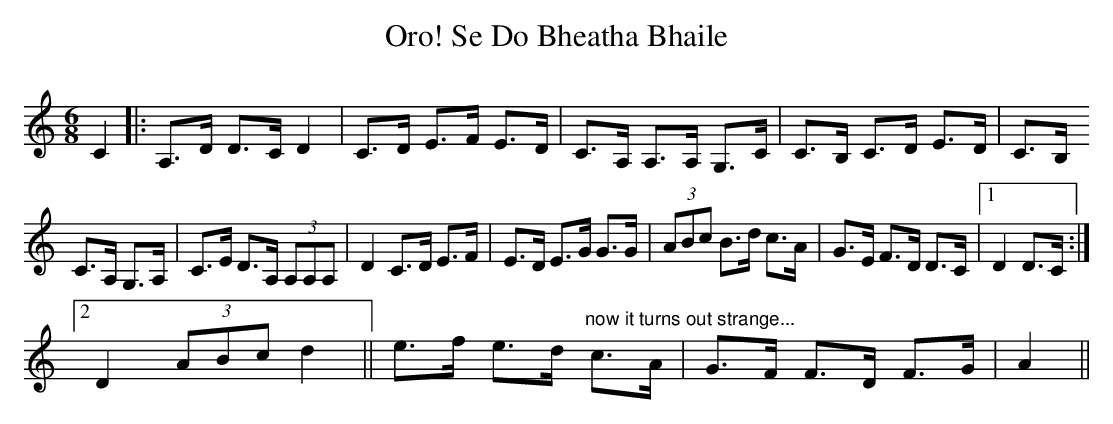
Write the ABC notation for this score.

X:1
T:Oro! Se Do Bheatha Bhaile
M:6/8
L:1/8
K:C
C2 |: A,>D D>C D2 | C>D E>F E>D | C>A, A,>A, G,>C | C>B, C>D E>D | C>B,
C>A, G,>A, | C>E D>A, (3A,A,A, | D2 C>D E>F | E>D E>G G>G | (3ABc B>d c>A | G>E F>D D>C |1 D2 D>C :|2
D2 (3ABc d2 || e>f e>d "now it turns out strange..."c>A | G>F F>D F>G | A2 ||
